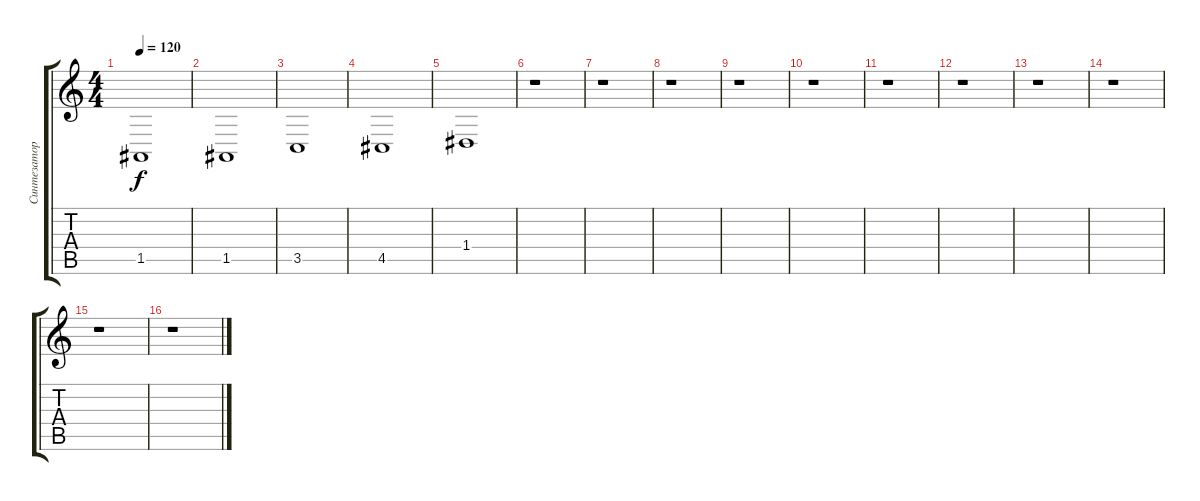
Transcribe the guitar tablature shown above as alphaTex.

\track ("Синтезатор" "Синтезатор") {instrument choiraahs}
\staff {score tabs}
\tuning (E4 B3 G3 D3 A2 E2) {hide}
\ts (4 4)
\tempo 120
\clef g2
\ks c
1.5.1{dy f} |
1.5.1 |
3.5.1 |
4.5.1 |
1.4.1 |
r.1 |
r.1 |
r.1 |
r.1 |
r.1 |
r.1 |
r.1 |
r.1 |
r.1 |
r.1 |
r.1
